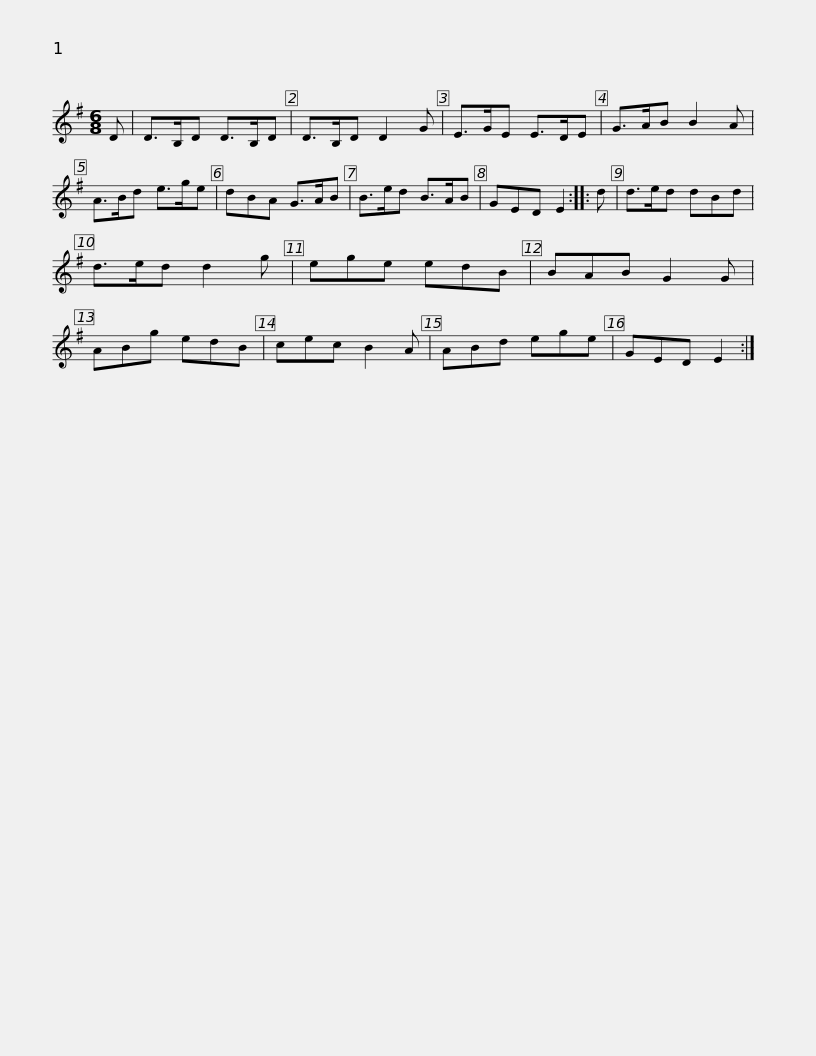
X:1
L:1/8
M:6/8
I:linebreak $
K:G
V:1 treble
V:1
 D | D>B,D D>B,D | D>B,D D2 G | E>GE E>DE | G>AB B2 A | %5
 A>Bd e>ge | dBA G>AB |$ B>ed B>AB | GED E2 :: d | %10
 d>ed dBd | d>ed d2 g | ege edB | BAB G2 G | ABg edB |$ %15
 cec B2 A | ABd ege | GED E2 :| %18
